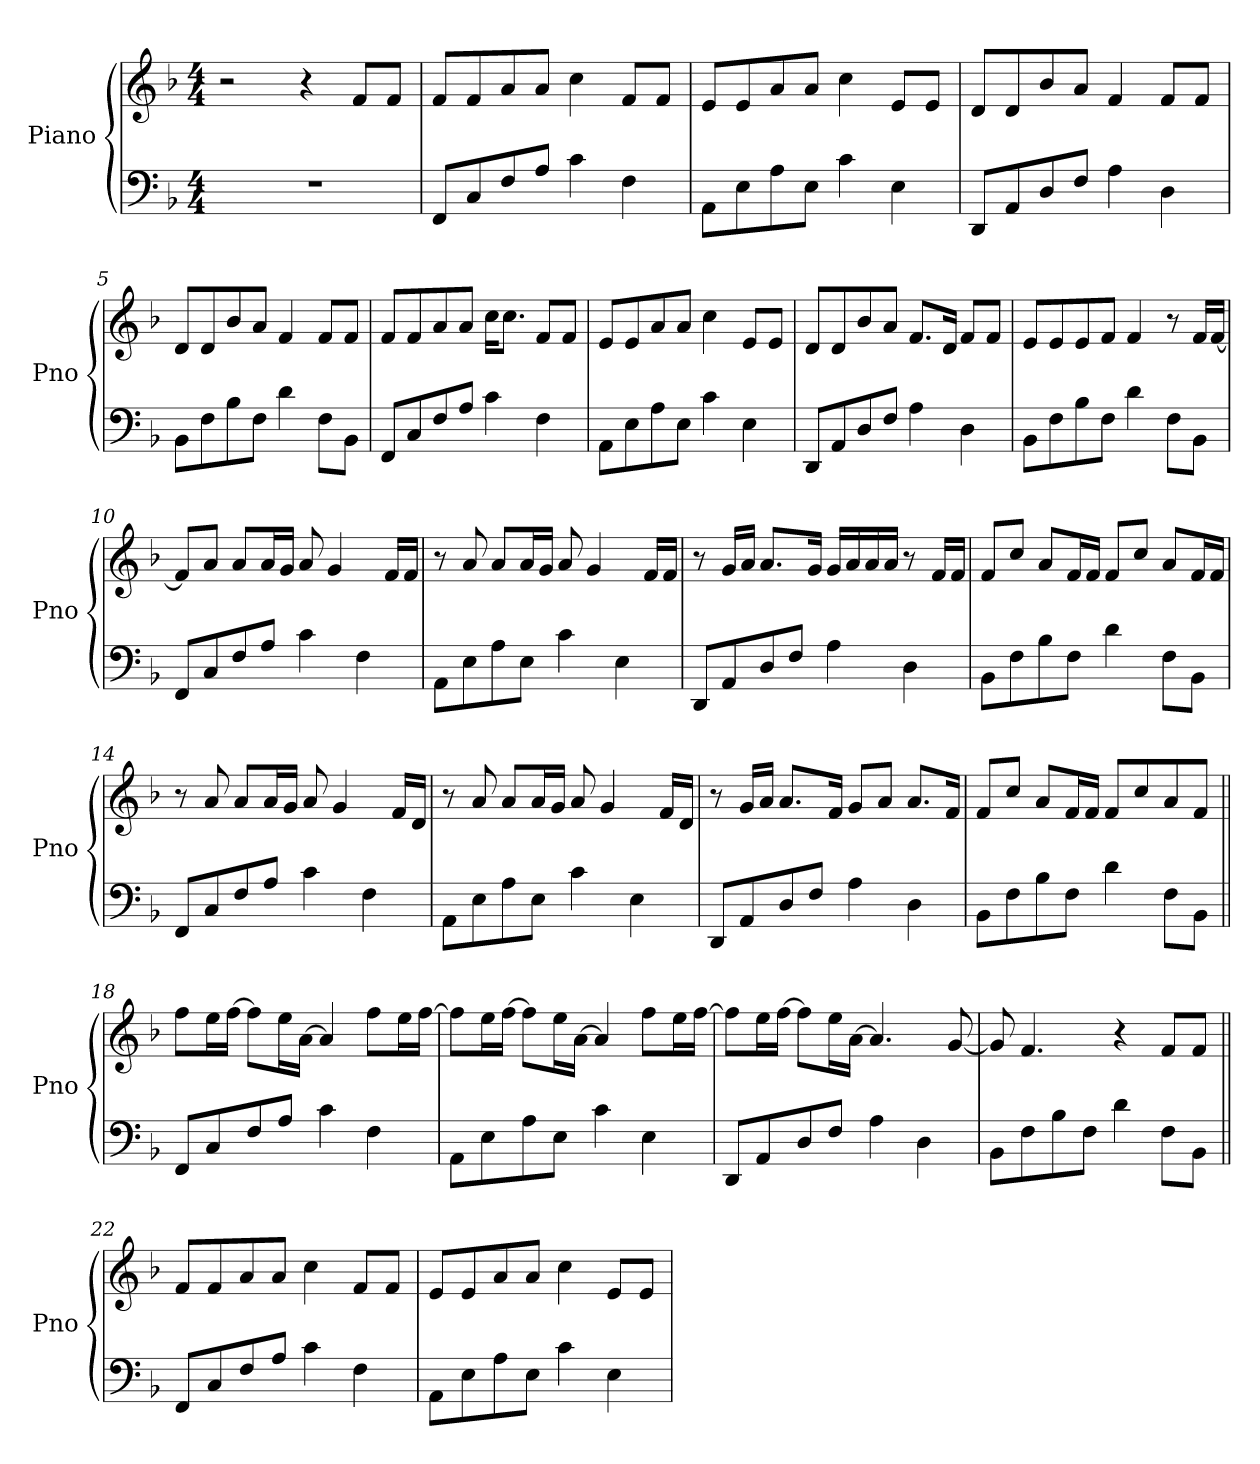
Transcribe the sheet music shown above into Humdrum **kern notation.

**kern	**kern
*part1	*part1
*staff2	*staff1
*I"Piano	*
*I'Pno	*
*clefF4	*clefG2
*k[b-]	*k[b-]
*M4/4	*M4/4
*MM82	*MM82
=1	=1
1r	2r
.	4r
.	8f/L
.	8f/J
=2	=2
8FF/L	8f/L
8C/	8f/
8F/	8a/
8A/J	8a/J
4c\	4cc\
4F\	8f/L
.	8f/J
=3	=3
8AA\L	8e/L
8E\	8e/
8A\	8a/
8E\J	8a/J
4c\	4cc\
4E\	8e/L
.	8e/J
=4	=4
8DD/L	8d/L
8AA/	8d/
8D/	8b-/
8F/J	8a/J
4A\	4f/
4D\	8f/L
.	8f/J
=5	=5
8BB-\L	8d/L
8F\	8d/
8B-\	8b-/
8F\J	8a/J
4d\	4f/
8F\L	8f/L
8BB-\J	8f/J
!!LO:LB:g=z
=6	=6
8FF/L	8f/L
8C/	8f/
8F/	8a/
8A/J	8a/J
4c\	16cc\KL
.	8.cc\J
4F\	8f/L
.	8f/J
=7	=7
8AA\L	8e/L
8E\	8e/
8A\	8a/
8E\J	8a/J
4c\	4cc\
4E\	8e/L
.	8e/J
=8	=8
8DD/L	8d/L
8AA/	8d/
8D/	8b-/
8F/J	8a/J
4A\	8.f/L
.	16d/Jk
4D\	8f/L
.	8f/J
=9	=9
8BB-\L	8e/L
8F\	8e/
8B-\	8e/
8F\J	8f/J
4d\	4f/
8F\L	8r
8BB-\J	16f/LL
.	[16f/JJ
=10	=10
8FF/L	8f/L]
8C/	8a/J
8F/	8a/L
8A/J	16a/L
.	16g/JJ
4c\	8a/
.	4g/
4F\	.
.	16f/LL
.	16f/JJ
!!LO:LB:g=z
=11	=11
8AA\L	8r
8E\	8a/
8A\	8a/L
8E\J	16a/L
.	16g/JJ
4c\	8a/
.	4g/
4E\	.
.	16f/LL
.	16f/JJ
=12	=12
8DD/L	8r
8AA/	16g/LL
.	16a/JJ
8D/	8.a/L
8F/J	.
.	16g/Jk
4A\	16g/LL
.	16a/
.	16a/
.	16a/JJ
4D\	8r
.	16f/LL
.	16f/JJ
=13	=13
8BB-\L	8f/L
8F\	8cc/J
8B-\	8a/L
8F\J	16f/L
.	16f/JJ
4d\	8f/L
.	8cc/J
8F\L	8a/L
8BB-\J	16f/L
.	16f/JJ
!!LO:LB:g=z
=14	=14
8FF/L	8r
8C/	8a/
8F/	8a/L
8A/J	16a/L
.	16g/JJ
4c\	8a/
.	4g/
4F\	.
.	16f/LL
.	16d/JJ
=15	=15
8AA\L	8r
8E\	8a/
8A\	8a/L
8E\J	16a/L
.	16g/JJ
4c\	8a/
.	4g/
4E\	.
.	16f/LL
.	16d/JJ
=16	=16
8DD/L	8r
8AA/	16g/LL
.	16a/JJ
8D/	8.a/L
8F/J	.
.	16f/Jk
4A\	8g/L
.	8a/J
4D\	8.a/L
.	16f/Jk
=17	=17
8BB-\L	8f/L
8F\	8cc/J
8B-\	8a/L
8F\J	16f/L
.	16f/JJ
4d\	8f/L
.	8cc/
8F\L	8a/
8BB-\J	8f/J
!!LO:LB:g=z
=18||	=18||
8FF/L	8ff\L
8C/	16ee\L
.	[16ff\JJ
8F/	8ff\L]
8A/J	16ee\L
.	[16a\JJ
4c\	4a/]
4F\	8ff\L
.	16ee\L
.	[16ff\JJ
=19	=19
8AA\L	8ff\L]
8E\	16ee\L
.	[16ff\JJ
8A\	8ff\L]
8E\J	16ee\L
.	[16a\JJ
4c\	4a/]
4E\	8ff\L
.	16ee\L
.	[16ff\JJ
=20	=20
8DD/L	8ff\L]
8AA/	16ee\L
.	[16ff\JJ
8D/	8ff\L]
8F/J	16ee\L
.	[16a\JJ
4A\	4.a/]
4D\	.
.	[8g/
=21	=21
8BB-\L	8g/]
8F\	4.f/
8B-\	.
8F\J	.
4d\	4r
8F\L	8f/L
8BB-\J	8f/J
!!LO:PB:g=z
=22||	=22||
8FF/L	8f/L
8C/	8f/
8F/	8a/
8A/J	8a/J
4c\	4cc\
4F\	8f/L
.	8f/J
=23	=23
8AA\L	8e/L
8E\	8e/
8A\	8a/
8E\J	8a/J
4c\	4cc\
4E\	8e/L
.	8e/J
=	=
*-	*-
